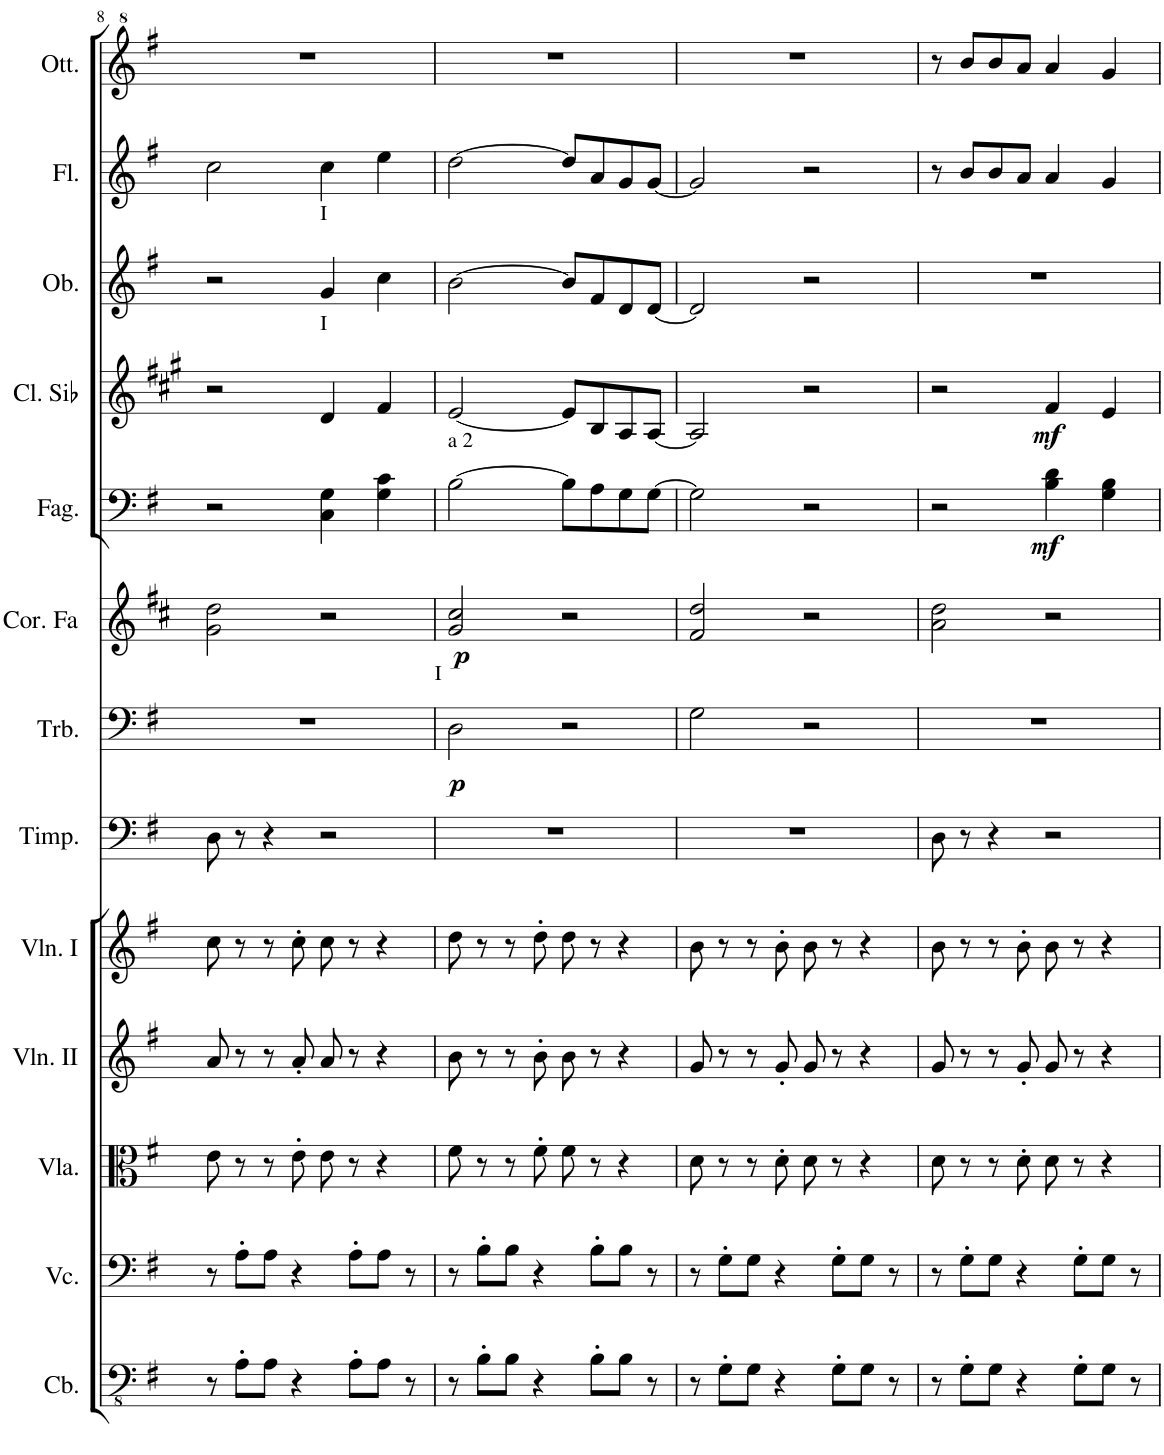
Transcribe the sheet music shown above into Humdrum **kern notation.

**kern	**kern	**kern	**kern	**kern	**kern	**kern	**dynam	**kern	**dynam	**kern	**dynam	**kern	**dynam	**kern	**kern	**kern
*part13	*part12	*part11	*part10	*part9	*part8	*part7	*part7	*part6	*part6	*part5	*part5	*part4	*part4	*part3	*part2	*part1
*staff13	*staff12	*staff11	*staff10	*staff9	*staff8	*staff7	*staff7	*staff6	*staff6	*staff5	*staff5	*staff4	*staff4	*staff3	*staff2	*staff1
*I"Contrabbasso	*I"Violoncello	*I"Viola	*I"Violino II	*I"Violino I	*I"Timpani	*I"Trombone	*	*I"Corno in Fa	*	*I"Fagotto	*	*I"Clarinetto in Sib	*	*I"Oboe	*I"Flauto	*I"Ottavino
*I'Cb.	*I'Vc.	*I'Vla.	*I'Vln. II	*I'Vln. I	*I'Timp.	*I'Trb.	*	*I'Cor. Fa	*	*I'Fag.	*	*I'Cl. Sib	*	*I'Ob.	*I'Fl.	*I'Ott.
!!LO:PB:g=z
*clefFv4	*clefF4	*clefC3	*clefG2	*clefG2	*clefF4	*clefF4	*	*clefG2	*	*clefF4	*	*clefG2	*	*clefG2	*clefG2	*clefG^2
*	*	*	*	*	*	*	*	*Trd4c7	*	*	*	*Trd1c2	*	*	*	*Trd-7c-12
*k[f#]	*k[f#]	*k[f#]	*k[f#]	*k[f#]	*k[f#]	*k[f#]	*	*k[f#c#]	*	*k[f#]	*	*k[f#c#g#]	*	*k[f#]	*k[f#]	*k[f#]
*M4/4	*M4/4	*M4/4	*M4/4	*M4/4	*M4/4	*M4/4	*	*M4/4	*	*M4/4	*	*M4/4	*	*M4/4	*M4/4	*M4/4
=8	=8	=8	=8	=8	=8	=8	=8	=8	=8	=8	=8	=8	=8	=8	=8	=8
8r	8r	8e\	8a/	8cc\	8D\	1r	.	2g\ 2dd\	.	2r	.	2r	.	2r	2cc\	1r
8AA'\L	8A'\L	8r	8r	8r	8r	.	.	.	.	.	.	.	.	.	.	.
8AA\J	8A\J	8r	8r	8r	4r	.	.	.	.	.	.	.	.	.	.	.
4r	4r	8e'\	8a'/	8cc'\	.	.	.	.	.	.	.	.	.	.	.	.
!	!	!	!	!	!	!	!	!	!	!	!	!	!	!LO:TX:a:t=I	!	!
!	!	!	!	!	!	!	!	!	!	!	!	!LO:TX:a:t=I	!	!	!	!
.	.	8e\	8a/	8cc\	2r	.	.	2r	.	4C\ 4G\	.	4d/	.	4g/	4cc\	.
8AA'\L	8A'\L	8r	8r	8r	.	.	.	.	.	.	.	.	.	.	.	.
8AA\J	8A\J	4r	4r	4r	.	.	.	.	.	4G\ 4c\	.	4f#/	.	4cc\	4ee\	.
8r	8r	.	.	.	.	.	.	.	.	.	.	.	.	.	.	.
=9	=9	=9	=9	=9	=9	=9	=9	=9	=9	=9	=9	=9	=9	=9	=9	=9
!	!	!	!	!	!	!	!	!	!	!LO:TX:a:t=a 2	!	!	!	!	!	!
!	!	!	!	!	!	!LO:TX:a:t=I	!	!	!	!	!	!	!	!	!	!
!	!	!	!	!	!	!	!LO:DY:b	!	!LO:DY:b	!	!	!	!	!	!	!
8r	8r	8f#\	8b\	8dd\	1r	2D\	p	2g/ 2cc#/	p	[2B\	.	[2e/	.	[2b\	[2dd\	1r
8BB'\L	8B'\L	8r	8r	8r	.	.	.	.	.	.	.	.	.	.	.	.
8BB\J	8B\J	8r	8r	8r	.	.	.	.	.	.	.	.	.	.	.	.
4r	4r	8f#'\	8b'\	8dd'\	.	.	.	.	.	.	.	.	.	.	.	.
.	.	8f#\	8b\	8dd\	.	2r	.	2r	.	8B\L]	.	8e/L]	.	8b/L]	8dd/L]	.
8BB'\L	8B'\L	8r	8r	8r	.	.	.	.	.	8A\	.	8B/	.	8f#/	8a/	.
8BB\J	8B\J	4r	4r	4r	.	.	.	.	.	8G\	.	8A/	.	8d/	8g/	.
8r	8r	.	.	.	.	.	.	.	.	[8G\J	.	[8A/J	.	[8d/J	[8g/J	.
=10	=10	=10	=10	=10	=10	=10	=10	=10	=10	=10	=10	=10	=10	=10	=10	=10
8r	8r	8d\	8g/	8b\	1r	2G\	.	2f#/ 2dd/	.	2G\]	.	2A/]	.	2d/]	2g/]	1r
8GG'\L	8G'\L	8r	8r	8r	.	.	.	.	.	.	.	.	.	.	.	.
8GG\J	8G\J	8r	8r	8r	.	.	.	.	.	.	.	.	.	.	.	.
4r	4r	8d'\	8g'/	8b'\	.	.	.	.	.	.	.	.	.	.	.	.
.	.	8d\	8g/	8b\	.	2r	.	2r	.	2r	.	2r	.	2r	2r	.
8GG'\L	8G'\L	8r	8r	8r	.	.	.	.	.	.	.	.	.	.	.	.
8GG\J	8G\J	4r	4r	4r	.	.	.	.	.	.	.	.	.	.	.	.
8r	8r	.	.	.	.	.	.	.	.	.	.	.	.	.	.	.
=11	=11	=11	=11	=11	=11	=11	=11	=11	=11	=11	=11	=11	=11	=11	=11	=11
8r	8r	8d\	8g/	8b\	8D\	1r	.	2a\ 2dd\	.	2r	.	2r	.	1r	8r	8r
8GG'\L	8G'\L	8r	8r	8r	8r	.	.	.	.	.	.	.	.	.	8b/L	8bb/L
8GG\J	8G\J	8r	8r	8r	4r	.	.	.	.	.	.	.	.	.	8b/	8bb/
4r	4r	8d'\	8g'/	8b'\	.	.	.	.	.	.	.	.	.	.	8a/J	8aa/J
!	!	!	!	!	!	!	!	!	!	!	!LO:DY:b	!	!LO:DY:b	!	!	!
.	.	8d\	8g/	8b\	2r	.	.	2r	.	4B\ 4d\	mf	4f#/	mf	.	4a/	4aa/
8GG'\L	8G'\L	8r	8r	8r	.	.	.	.	.	.	.	.	.	.	.	.
8GG\J	8G\J	4r	4r	4r	.	.	.	.	.	4G\ 4B\	.	4e/	.	.	4g/	4gg/
8r	8r	.	.	.	.	.	.	.	.	.	.	.	.	.	.	.
=	=	=	=	=	=	=	=	=	=	=	=	=	=	=	=	=
*-	*-	*-	*-	*-	*-	*-	*-	*-	*-	*-	*-	*-	*-	*-	*-	*-
